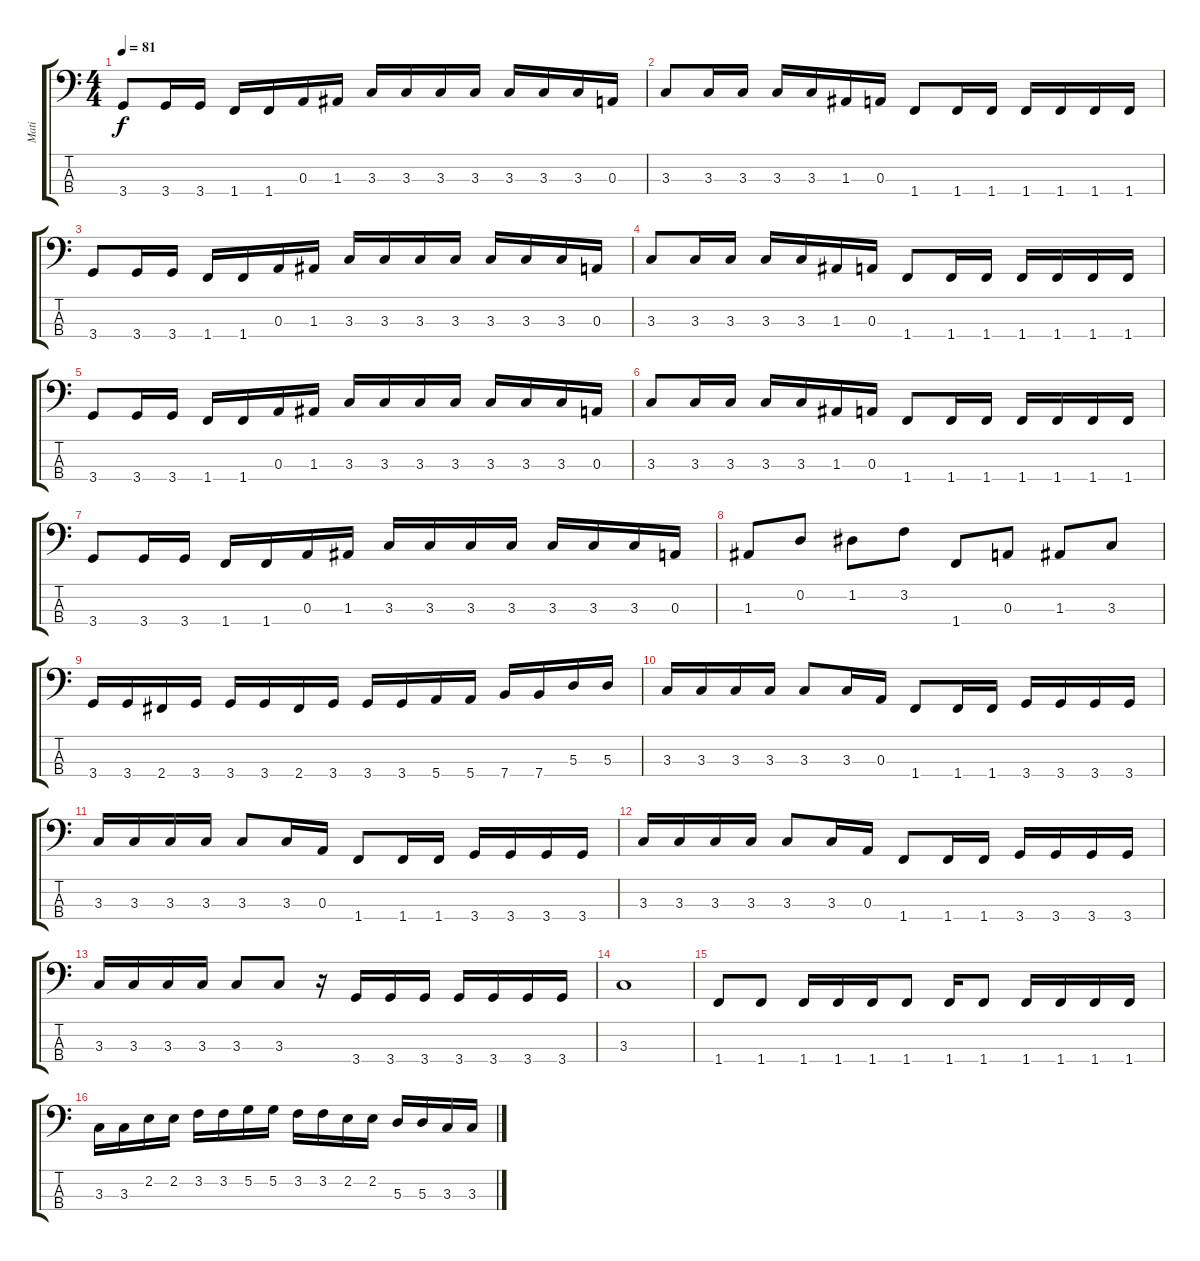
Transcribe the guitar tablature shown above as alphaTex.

\track ("Mati" "Mati") {instrument slapbass2}
\staff {score tabs}
\tuning (G2 D2 A1 E1) {hide}
\ts (4 4)
\tempo 81
\clef f4
\ks c
3.4.8{dy f} 3.4.16 3.4.16 1.4.16 1.4.16 0.3.16 1.3.16 3.3.16 3.3.16 3.3.16 3.3.16 3.3.16 3.3.16 3.3.16 0.3.16 |
3.3.8 3.3.16 3.3.16 3.3.16 3.3.16 1.3.16 0.3.16 1.4.8 1.4.16 1.4.16 1.4.16 1.4.16 1.4.16 1.4.16 |
3.4.8 3.4.16 3.4.16 1.4.16 1.4.16 0.3.16 1.3.16 3.3.16 3.3.16 3.3.16 3.3.16 3.3.16 3.3.16 3.3.16 0.3.16 |
3.3.8 3.3.16 3.3.16 3.3.16 3.3.16 1.3.16 0.3.16 1.4.8 1.4.16 1.4.16 1.4.16 1.4.16 1.4.16 1.4.16 |
3.4.8 3.4.16 3.4.16 1.4.16 1.4.16 0.3.16 1.3.16 3.3.16 3.3.16 3.3.16 3.3.16 3.3.16 3.3.16 3.3.16 0.3.16 |
3.3.8 3.3.16 3.3.16 3.3.16 3.3.16 1.3.16 0.3.16 1.4.8 1.4.16 1.4.16 1.4.16 1.4.16 1.4.16 1.4.16 |
3.4.8 3.4.16 3.4.16 1.4.16 1.4.16 0.3.16 1.3.16 3.3.16 3.3.16 3.3.16 3.3.16 3.3.16 3.3.16 3.3.16 0.3.16 |
1.3.8 0.2.8 1.2.8 3.2.8 1.4.8 0.3.8 1.3.8 3.3.8 |
3.4.16 3.4.16 2.4.16 3.4.16 3.4.16 3.4.16 2.4.16 3.4.16 3.4.16 3.4.16 5.4.16 5.4.16 7.4.16 7.4.16 5.3.16 5.3.16 |
3.3.16 3.3.16 3.3.16 3.3.16 3.3.8 3.3.16 0.3.16 1.4.8 1.4.16 1.4.16 3.4.16 3.4.16 3.4.16 3.4.16 |
3.3.16 3.3.16 3.3.16 3.3.16 3.3.8 3.3.16 0.3.16 1.4.8 1.4.16 1.4.16 3.4.16 3.4.16 3.4.16 3.4.16 |
3.3.16 3.3.16 3.3.16 3.3.16 3.3.8 3.3.16 0.3.16 1.4.8 1.4.16 1.4.16 3.4.16 3.4.16 3.4.16 3.4.16 |
3.3.16 3.3.16 3.3.16 3.3.16 3.3.8 3.3.8 r.16 3.4.16 3.4.16 3.4.16 3.4.16 3.4.16 3.4.16 3.4.16 |
3.3.1 |
1.4.8 1.4.8 1.4.16 1.4.16 1.4.16 1.4.8 1.4.16 1.4.8 1.4.16 1.4.16 1.4.16 1.4.16 |
3.3.16 3.3.16 2.2.16 2.2.16 3.2.16 3.2.16 5.2.16 5.2.16 3.2.16 3.2.16 2.2.16 2.2.16 5.3.16 5.3.16 3.3.16 3.3.16
